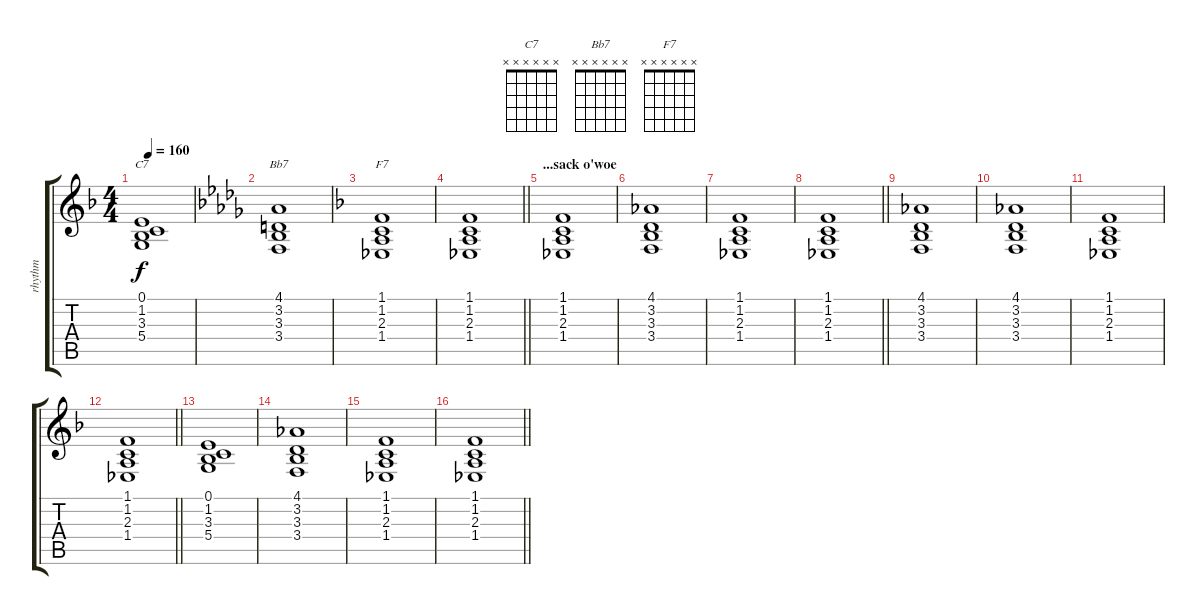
\track ("rhythm" "rhythm") {instrument drawbarorgan}
\staff {score tabs}
\tuning (E4 B3 G3 D3 A2 E2) {hide}
\chord ("C7" x x x x x x) {firstfret 0}
\chord ("Bb7" x x x x x x) {firstfret 0}
\chord ("F7" x x x x x x) {firstfret 0}
\ts (4 4)
\tempo 160
\clef g2
\ks f
(0.1 1.2 3.3 5.4).1{ch "C7" dy f} |
\ks bbminor
(4.1 3.2 3.3 3.4).1{ch "Bb7"} |
\ks f
(1.1 1.2 2.3 1.4).1{ch "F7"} |
\barLineRight lightlight
(1.1 1.2 2.3 1.4).1 |
\section ("" "...sack o'woe")
(1.1 1.2 2.3 1.4).1 |
(4.1 3.2 3.3 3.4).1 |
(1.1 1.2 2.3 1.4).1 |
\barLineRight lightlight
(1.1 1.2 2.3 1.4).1 |
(4.1 3.2 3.3 3.4).1 |
(4.1 3.2 3.3 3.4).1 |
(1.1 1.2 2.3 1.4).1 |
\barLineRight lightlight
(1.1 1.2 2.3 1.4).1 |
(0.1 1.2 3.3 5.4).1 |
(4.1 3.2 3.3 3.4).1 |
(1.1 1.2 2.3 1.4).1 |
\barLineRight lightlight
(1.1 1.2 2.3 1.4).1
